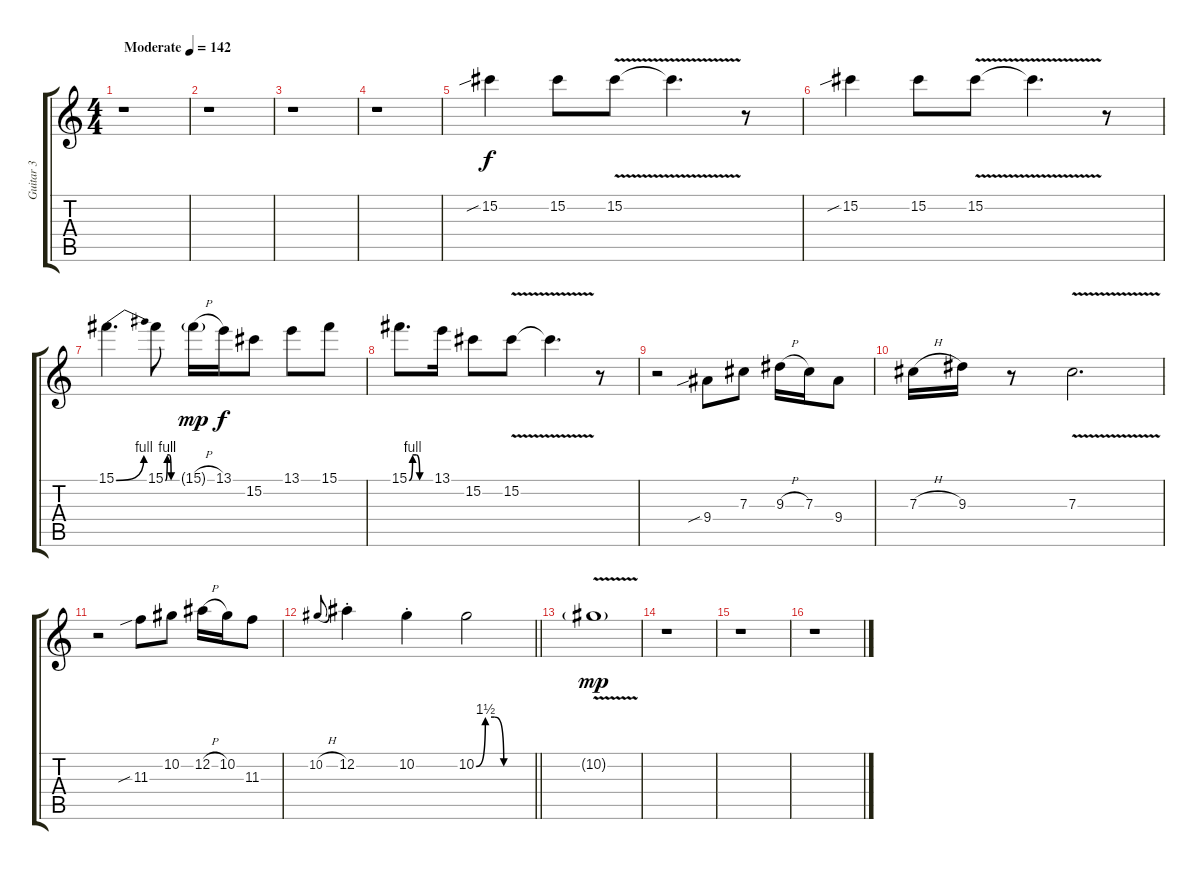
\track ("Guitar 3" "Guitar 3") {instrument overdrivenguitar}
\staff {score tabs}
\tuning (Eb4 Bb3 Gb3 Db3 Ab2 Eb2) {hide}
\ts (4 4)
\tempo (142 "Moderate")
\clef g2
\ks c
r.1{dy f instrument overdrivenguitar} |
r.1 |
r.1 |
r.1 |
15.2{sib}.4 15.2.8 15.2{v}.8 15.2{t}.4{d} r.8 |
15.2{sib}.4 15.2.8 15.2{v}.8 15.2{t}.4{d} r.8 |
15.1{be (bend 0 0 60 4)}.4{d} 15.1{be (custom 0 0 10 4 20 4 30 0 60 0)}.8 15.1{h g}.16{dy mp} 13.1.16{dy f} 15.2.8 13.1.8 15.1.8 |
15.1{be (custom 0 0 10 4 20 4 30 0 60 0)}.8{d} 13.1.16 15.2.8 15.2{v}.8 15.2{t}.4{d} r.8 |
r.2 9.4{sib}.8 7.3.8 9.3{h}.16 7.3.16 9.4.8 |
7.3{h}.16 9.3.16 r.8 7.3{v}.2{d} |
r.2 11.3{sib}.8 10.2.8 12.2{h}.16 10.2.16 11.3.8 |
\barLineRight lightlight
10.2{h}.8{gr onbeat} 12.2{st}.4 10.2{st}.4 10.2{be (custom 0 0 10 6 20 6 30 0 60 0)}.2 |
10.2{v g}.1{dy mp} |
r.1 |
r.1 |
r.1
